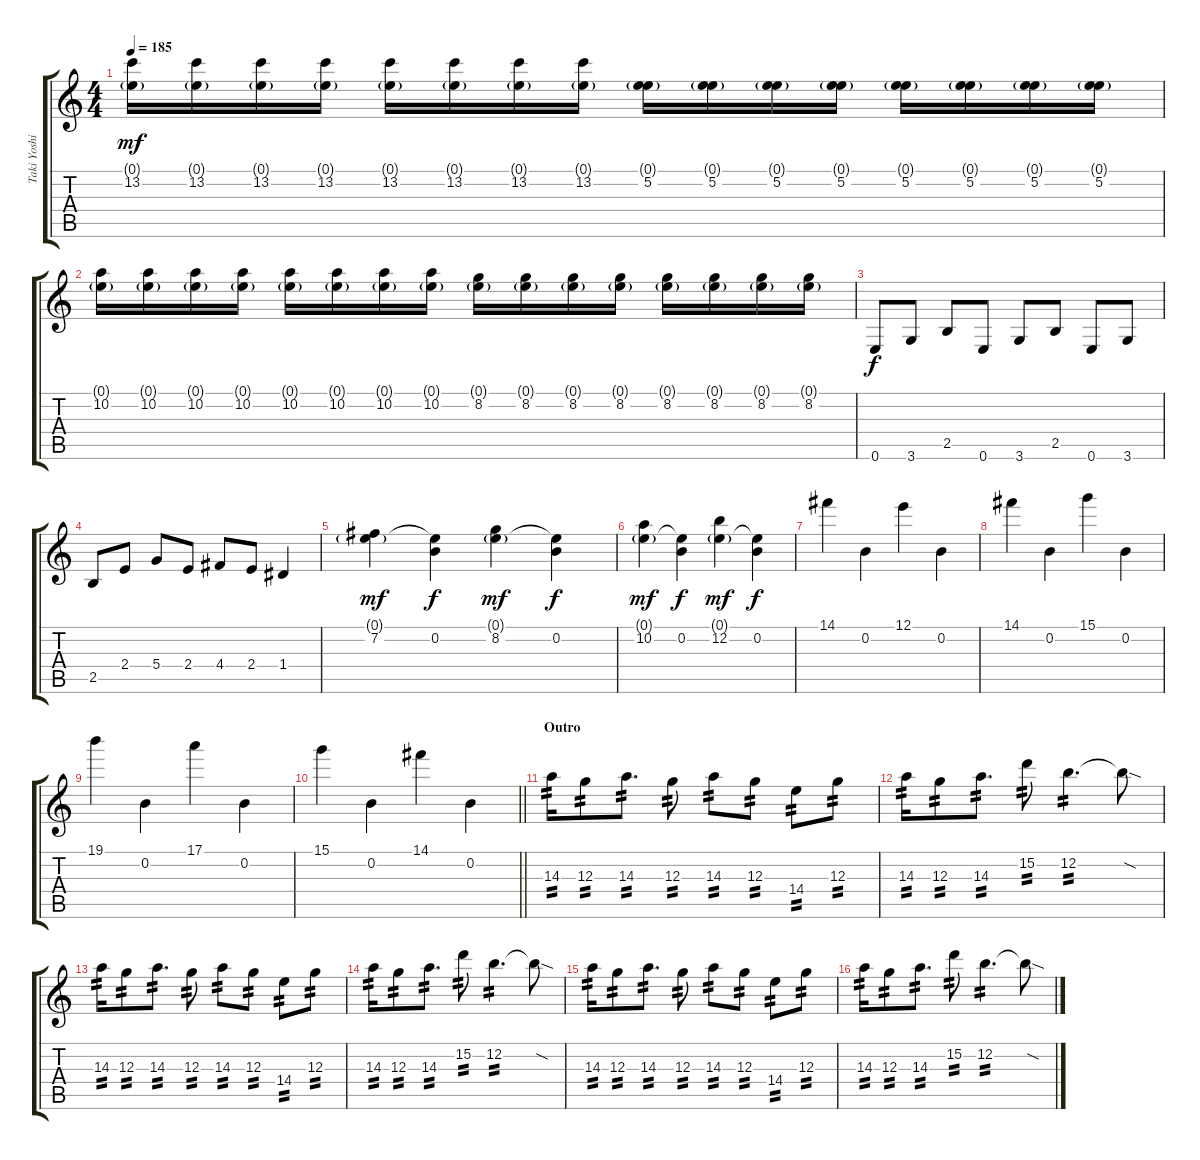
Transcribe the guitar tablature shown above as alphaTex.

\track ("Taki Yoshimitsu" "Taki Yoshi") {instrument distortionguitar}
\staff {score tabs}
\tuning (E4 B3 G3 D3 A2 E2) {hide}
\ts (4 4)
\tempo 185
\clef g2
\ks c
(0.1{g} 13.2).16{dy mf} (0.1{g} 13.2).16 (0.1{g} 13.2).16 (0.1{g} 13.2).16 (0.1{g} 13.2).16 (0.1{g} 13.2).16 (0.1{g} 13.2).16 (0.1{g} 13.2).16 (0.1{g} 5.2).16 (0.1{g} 5.2).16 (0.1{g} 5.2).16 (0.1{g} 5.2).16 (0.1{g} 5.2).16 (0.1{g} 5.2).16 (0.1{g} 5.2).16 (0.1{g} 5.2).16 |
(0.1{g} 10.2).16 (0.1{g} 10.2).16 (0.1{g} 10.2).16 (0.1{g} 10.2).16 (0.1{g} 10.2).16 (0.1{g} 10.2).16 (0.1{g} 10.2).16 (0.1{g} 10.2).16 (0.1{g} 8.2).16 (0.1{g} 8.2).16 (0.1{g} 8.2).16 (0.1{g} 8.2).16 (0.1{g} 8.2).16 (0.1{g} 8.2).16 (0.1{g} 8.2).16 (0.1{g} 8.2).16 |
0.6.8{dy f} 3.6.8 2.5.8 0.6.8 3.6.8 2.5.8 0.6.8 3.6.8 |
2.5.8 2.4.8 5.4.8 2.4.8 4.4.8 2.4.8 1.4.4 |
(0.1{g} 7.2).4{dy mf} (0.1{t} 0.2).4{dy f} (0.1{g} 8.2).4{dy mf} (0.1{t} 0.2).4{dy f} |
(0.1{g} 10.2).4{dy mf} (0.1{t} 0.2).4{dy f} (0.1{g} 12.2).4{dy mf} (0.1{t} 0.2).4{dy f} |
14.1.4 0.2.4 12.1.4 0.2.4 |
14.1.4 0.2.4 15.1.4 0.2.4 |
19.1.4 0.2.4 17.1.4 0.2.4 |
\barLineRight lightlight
15.1.4 0.2.4 14.1.4 0.2.4 |
\section ("" "Outro")
14.3.16{tp 2} 12.3.8{tp 2} 14.3.8{d tp 2} 12.3.8{tp 2} 14.3.8{tp 2} 12.3.8{tp 2} 14.4.8{tp 2} 12.3.8{tp 2} |
14.3.16{tp 2} 12.3.8{tp 2} 14.3.8{d tp 2} 15.2.8{tp 2} 12.2.4{d tp 2} 12.2{sod t}.8 |
14.3.16{tp 2} 12.3.8{tp 2} 14.3.8{d tp 2} 12.3.8{tp 2} 14.3.8{tp 2} 12.3.8{tp 2} 14.4.8{tp 2} 12.3.8{tp 2} |
14.3.16{tp 2} 12.3.8{tp 2} 14.3.8{d tp 2} 15.2.8{tp 2} 12.2.4{d tp 2} 12.2{sod t}.8 |
14.3.16{tp 2} 12.3.8{tp 2} 14.3.8{d tp 2} 12.3.8{tp 2} 14.3.8{tp 2} 12.3.8{tp 2} 14.4.8{tp 2} 12.3.8{tp 2} |
14.3.16{tp 2} 12.3.8{tp 2} 14.3.8{d tp 2} 15.2.8{tp 2} 12.2.4{d tp 2} 12.2{sod t}.8
